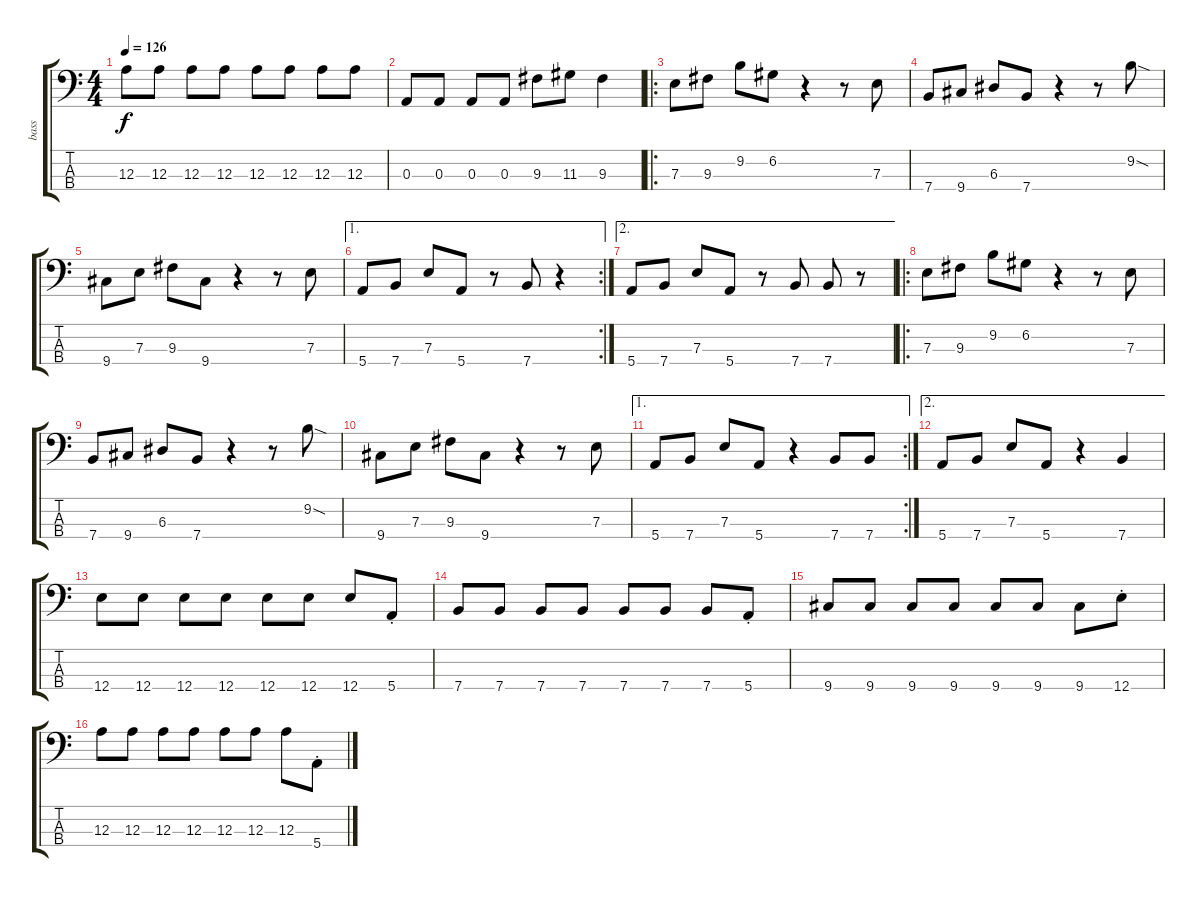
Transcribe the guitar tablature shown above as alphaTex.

\track ("bass" "bass") {instrument electricbassfinger}
\staff {score tabs}
\tuning (G2 D2 A1 E1) {hide}
\ts (4 4)
\tempo 126
\clef f4
\ks c
12.3.8{dy f} 12.3.8 12.3.8 12.3.8 12.3.8 12.3.8 12.3.8 12.3.8 |
0.3.8 0.3.8 0.3.8 0.3.8 9.3.8 11.3.8 9.3.4 |
\ro
7.3.8 9.3.8 9.2.8 6.2.8 r.4 r.8 7.3.8 |
7.4.8 9.4.8 6.3.8 7.4.8 r.4 r.8 9.2{sod}.8 |
9.4.8 7.3.8 9.3.8 9.4.8 r.4 r.8 7.3.8 |
\ae 1
\rc 2
5.4.8 7.4.8 7.3.8 5.4.8 r.8 7.4.8 r.4 |
\ae 2
5.4.8 7.4.8 7.3.8 5.4.8 r.8 7.4.8 7.4.8 r.8 |
\ro
7.3.8 9.3.8 9.2.8 6.2.8 r.4 r.8 7.3.8 |
7.4.8 9.4.8 6.3.8 7.4.8 r.4 r.8 9.2{sod}.8 |
9.4.8 7.3.8 9.3.8 9.4.8 r.4 r.8 7.3.8 |
\ae 1
\rc 2
5.4.8 7.4.8 7.3.8 5.4.8 r.4 7.4.8 7.4.8 |
\ae 2
5.4.8 7.4.8 7.3.8 5.4.8 r.4 7.4.4 |
12.4.8 12.4.8 12.4.8 12.4.8 12.4.8 12.4.8 12.4.8 5.4{st}.8 |
7.4.8 7.4.8 7.4.8 7.4.8 7.4.8 7.4.8 7.4.8 5.4{st}.8 |
9.4.8 9.4.8 9.4.8 9.4.8 9.4.8 9.4.8 9.4.8 12.4{st}.8 |
12.3.8 12.3.8 12.3.8 12.3.8 12.3.8 12.3.8 12.3.8 5.4{st}.8
